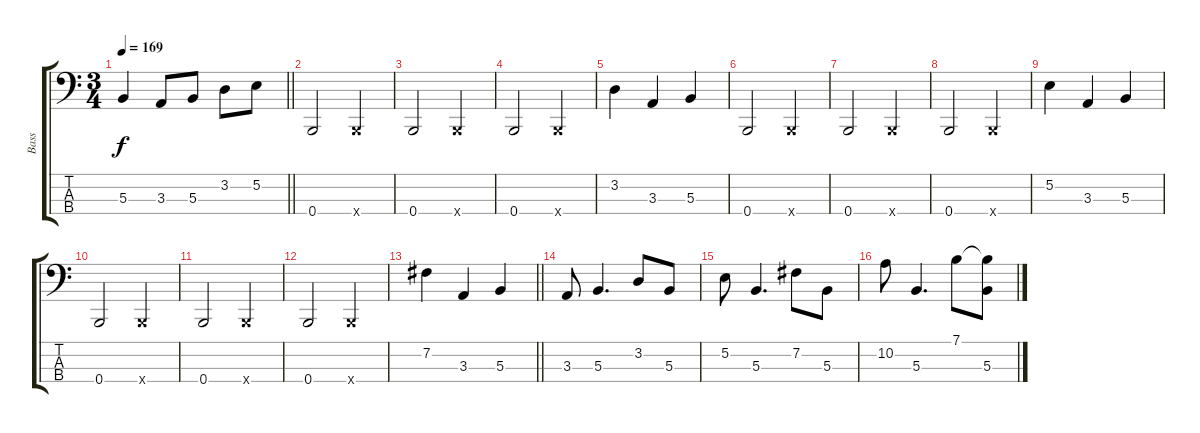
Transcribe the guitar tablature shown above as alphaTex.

\track ("Bass" "Bass") {instrument electricbassfinger}
\staff {score tabs}
\tuning (E2 B1 Gb1 B0) {hide}
\ts (3 4)
\tempo 169
\clef f4
\barLineRight lightlight
\ks c
5.3.4{dy f} 3.3.8 5.3.8 3.2.8 5.2.8 |
\section ("" "")
0.4.2 0.4{x}.4 |
0.4.2 0.4{x}.4 |
0.4.2 0.4{x}.4 |
3.2.4 3.3.4 5.3.4 |
0.4.2 0.4{x}.4 |
0.4.2 0.4{x}.4 |
0.4.2 0.4{x}.4 |
5.2.4 3.3.4 5.3.4 |
0.4.2 0.4{x}.4 |
0.4.2 0.4{x}.4 |
0.4.2 0.4{x}.4 |
\barLineRight lightlight
7.2.4 3.3.4 5.3.4 |
3.3.8 5.3.4{d} 3.2.8 5.3.8 |
5.2.8 5.3.4{d} 7.2.8 5.3.8 |
10.2.8 5.3.4{d} 7.1.8 (7.1{sl t} 5.3).8
